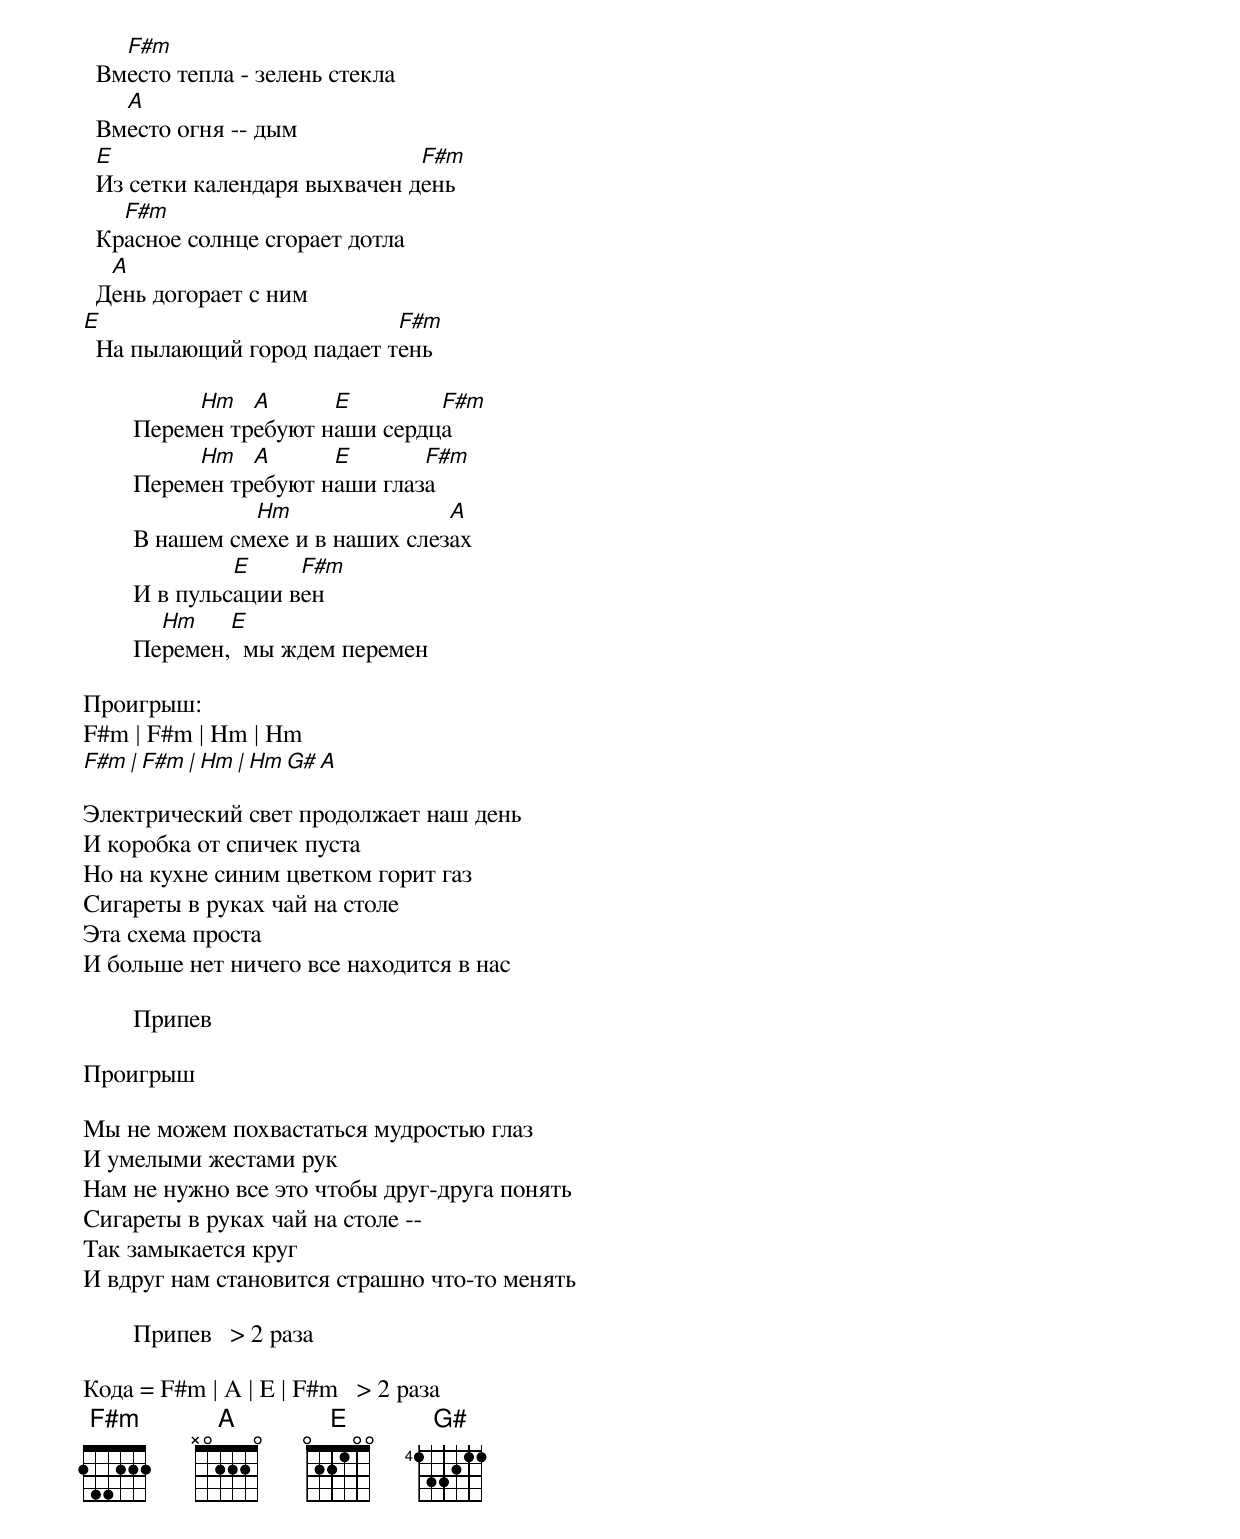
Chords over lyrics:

    F#m
  Вместо тепла - зелень стекла
    A
  Вместо огня -- дым
  E                            F#m
  Из сетки календаря выхвачен день
    F#m
  Красное солнце сгорает дотла
   A
  День догорает с ним
E                           F#m
  На пылающий город падает тень

             Hm   A      E        F#m
        Перемен требуют наши сердца
             Hm   A      E       F#m
        Перемен требуют наши глаза
                  Hm                A
        В нашем смехе и в наших слезах
                 E     F#m
        И в пульсации вен
          Hm    E
        Перемен,  мы ждем перемен

Проигрыш:
F#m | F#m | Hm | Hm
F#m | F#m | Hm | Hm G# A

Электрический свет продолжает наш день
И коробка от спичек пуста
Но на кухне синим цветком горит газ
Сигареты в руках чай на столе
Эта схема проста
И больше нет ничего все находится в нас

        Припев

Проигрыш

Мы не можем похвастаться мудростью глаз
И умелыми жестами рук
Нам не нужно все это чтобы друг-друга понять
Сигареты в руках чай на столе --
Так замыкается круг
И вдруг нам становится страшно что-то менять

        Припев   > 2 раза

Кода = F#m | A | E | F#m   > 2 раза
